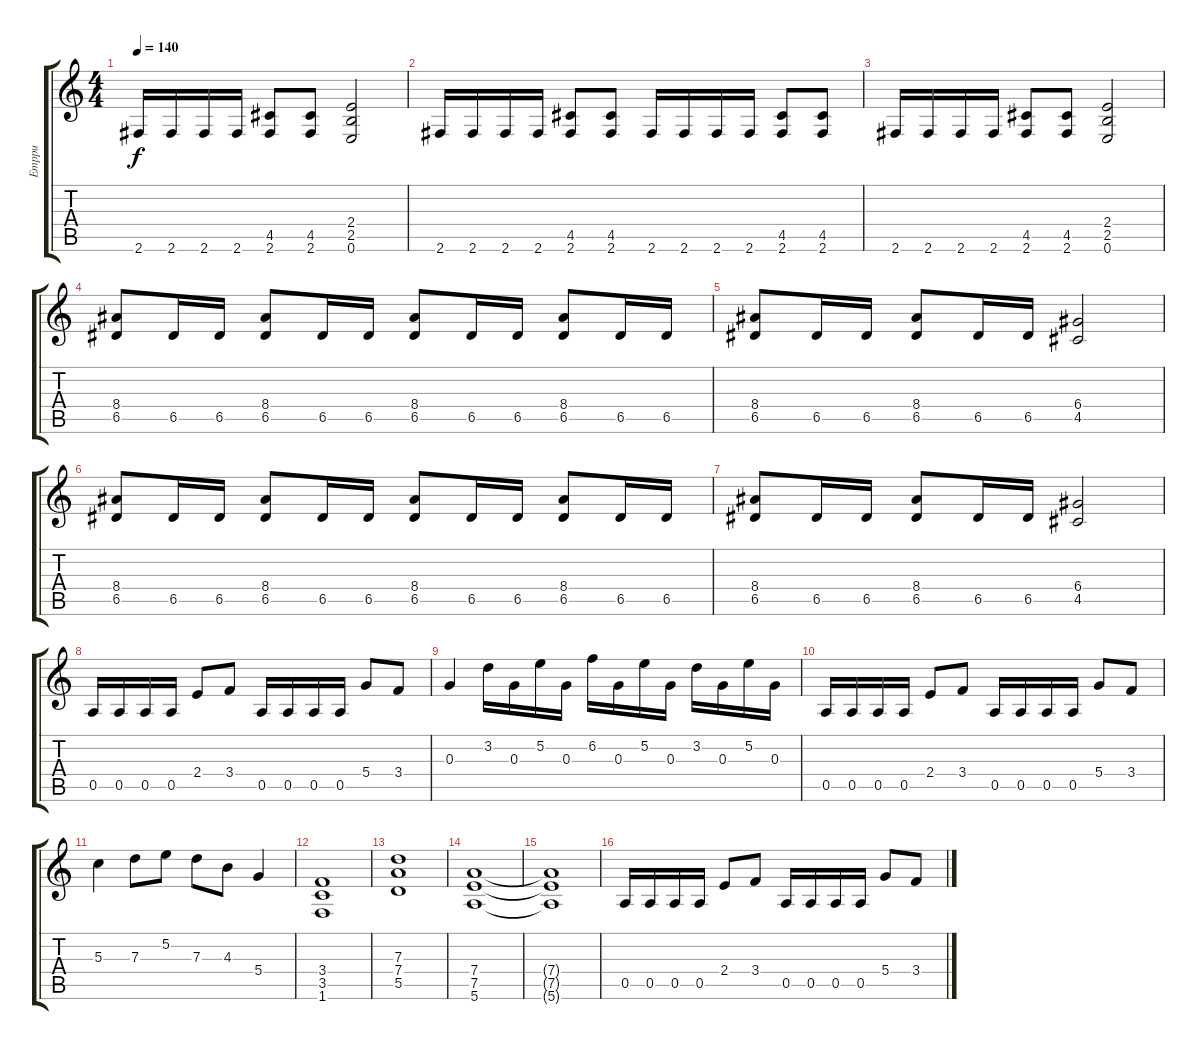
\track ("Emppu" "Emppu") {instrument overdrivenguitar}
\staff {score tabs}
\tuning (E4 B3 G3 D3 A2 E2) {hide}
\ts (4 4)
\tempo 140
\clef g2
\ks c
2.6.16{dy f} 2.6.16 2.6.16 2.6.16 (4.5 2.6).8 (4.5 2.6).8 (2.4 2.5 0.6).2 |
2.6.16 2.6.16 2.6.16 2.6.16 (4.5 2.6).8 (4.5 2.6).8 2.6.16 2.6.16 2.6.16 2.6.16 (4.5 2.6).8 (4.5 2.6).8 |
2.6.16 2.6.16 2.6.16 2.6.16 (4.5 2.6).8 (4.5 2.6).8 (2.4 2.5 0.6).2 |
(8.4 6.5).8 6.5.16 6.5.16 (8.4 6.5).8 6.5.16 6.5.16 (8.4 6.5).8 6.5.16 6.5.16 (8.4 6.5).8 6.5.16 6.5.16 |
(8.4 6.5).8 6.5.16 6.5.16 (8.4 6.5).8 6.5.16 6.5.16 (6.4 4.5).2 |
(8.4 6.5).8 6.5.16 6.5.16 (8.4 6.5).8 6.5.16 6.5.16 (8.4 6.5).8 6.5.16 6.5.16 (8.4 6.5).8 6.5.16 6.5.16 |
(8.4 6.5).8 6.5.16 6.5.16 (8.4 6.5).8 6.5.16 6.5.16 (6.4 4.5).2 |
0.5.16 0.5.16 0.5.16 0.5.16 2.4.8 3.4.8 0.5.16 0.5.16 0.5.16 0.5.16 5.4.8 3.4.8 |
0.3.4 3.2.16 0.3.16 5.2.16 0.3.16 6.2.16 0.3.16 5.2.16 0.3.16 3.2.16 0.3.16 5.2.16 0.3.16 |
0.5.16 0.5.16 0.5.16 0.5.16 2.4.8 3.4.8 0.5.16 0.5.16 0.5.16 0.5.16 5.4.8 3.4.8 |
5.3.4 7.3.8 5.2.8 7.3.8 4.3.8 5.4.4 |
(3.4 3.5 1.6).1 |
(7.3 7.4 5.5).1 |
(7.4 7.5 5.6).1 |
(7.4{t} 7.5{t} 5.6{t}).1 |
0.5.16 0.5.16 0.5.16 0.5.16 2.4.8 3.4.8 0.5.16 0.5.16 0.5.16 0.5.16 5.4.8 3.4.8
